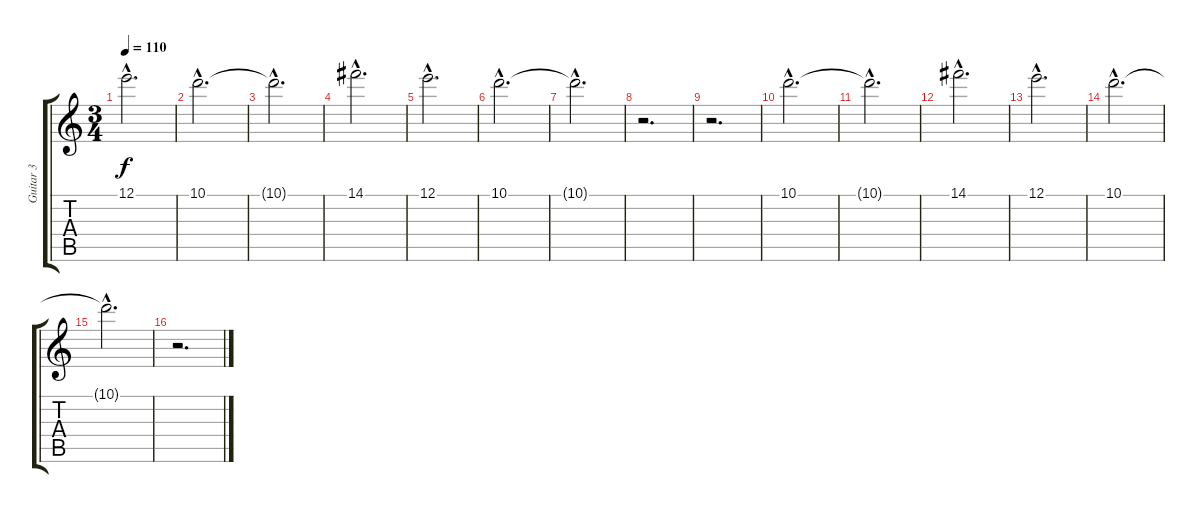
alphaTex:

\track ("Guitar 3" "Guitar 3") {instrument distortionguitar}
\staff {score tabs}
\tuning (E4 B3 G3 D3 A2 E2) {hide}
\ts (3 4)
\tempo 110
\clef g2
\ks c
12.1{hac}.2{d dy f} |
10.1{hac}.2{d} |
10.1{hac t}.2{d} |
14.1{hac}.2{d} |
12.1{hac}.2{d} |
10.1{hac}.2{d} |
10.1{hac t}.2{d} |
r.2{d} |
r.2{d} |
10.1{hac}.2{d} |
10.1{hac t}.2{d} |
14.1{hac}.2{d} |
12.1{hac}.2{d} |
10.1{hac}.2{d} |
10.1{hac t}.2{d} |
r.2{d}
